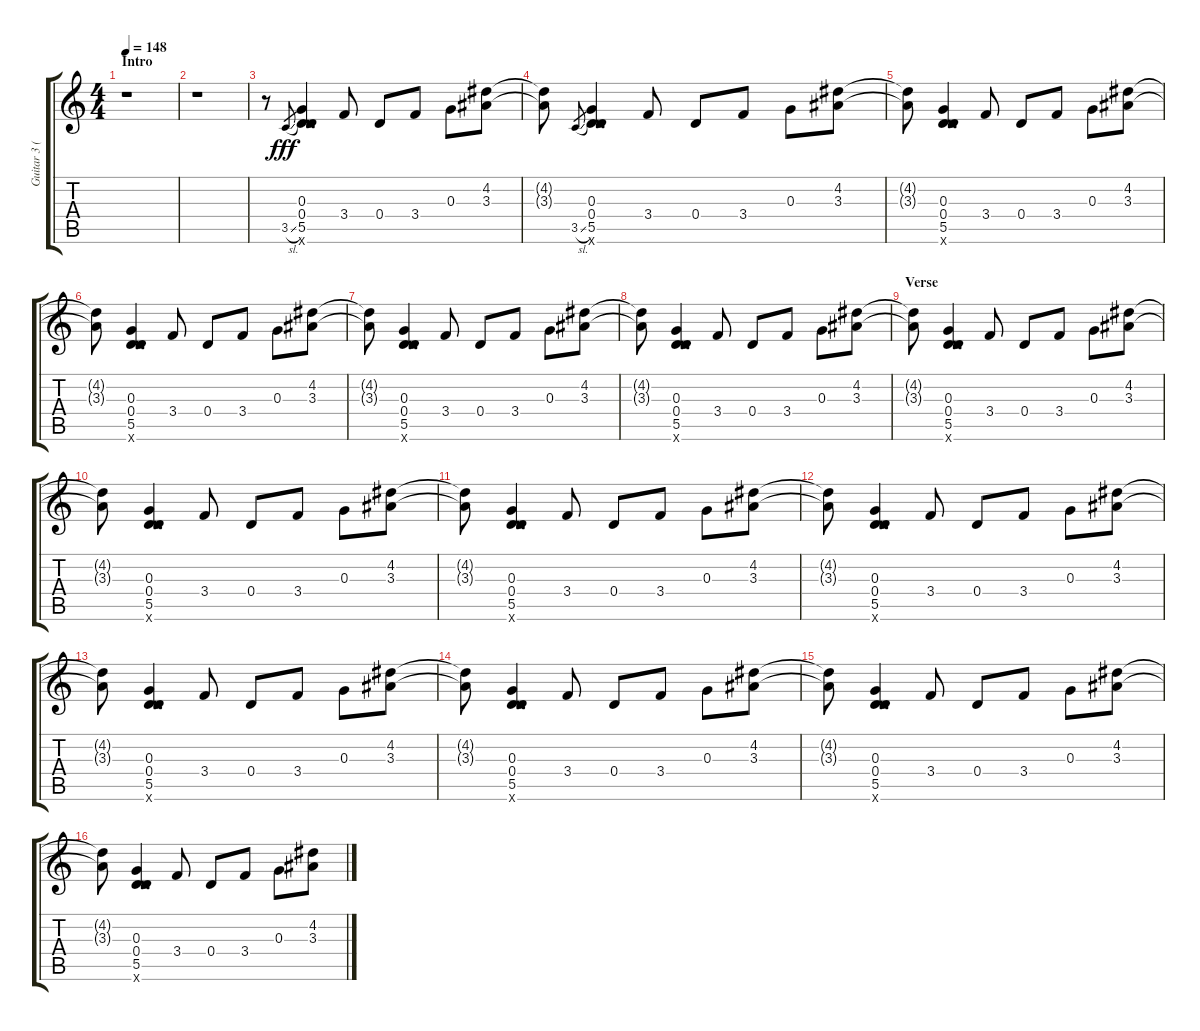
\track ("Guitar 3 (middle)" "Guitar 3 (") {instrument overdrivenguitar}
\staff {score tabs}
\tuning (E4 B3 G3 D3 A2 E2) {hide}
\ts (4 4)
\section ("" "Intro")
\tempo 148
\clef g2
\ks c
r.1{dy fff instrument overdrivenguitar} |
r.1 |
r.8 3.5{sl}.8{gr} (0.3 0.4 5.5 10.6{x}).4 3.4.8 0.4.8 3.4.8 0.3.8 (4.2 3.3).8 |
(4.2{t} 3.3{t}).8 3.5{sl}.8{gr} (0.3 0.4 5.5 10.6{x}).4 3.4.8 0.4.8 3.4.8 0.3.8 (4.2 3.3).8 |
(4.2{t} 3.3{t}).8 (0.3 0.4 5.5 10.6{x}).4 3.4.8 0.4.8 3.4.8 0.3.8 (4.2 3.3).8 |
(4.2{t} 3.3{t}).8 (0.3 0.4 5.5 10.6{x}).4 3.4.8 0.4.8 3.4.8 0.3.8 (4.2 3.3).8 |
(4.2{t} 3.3{t}).8 (0.3 0.4 5.5 10.6{x}).4 3.4.8 0.4.8 3.4.8 0.3.8 (4.2 3.3).8 |
(4.2{t} 3.3{t}).8 (0.3 0.4 5.5 10.6{x}).4 3.4.8 0.4.8 3.4.8 0.3.8 (4.2 3.3).8 |
\section ("" "Verse")
(4.2{t} 3.3{t}).8 (0.3 0.4 5.5 10.6{x}).4 3.4.8 0.4.8 3.4.8 0.3.8 (4.2 3.3).8 |
(4.2{t} 3.3{t}).8 (0.3 0.4 5.5 10.6{x}).4 3.4.8 0.4.8 3.4.8 0.3.8 (4.2 3.3).8 |
(4.2{t} 3.3{t}).8 (0.3 0.4 5.5 10.6{x}).4 3.4.8 0.4.8 3.4.8 0.3.8 (4.2 3.3).8 |
(4.2{t} 3.3{t}).8 (0.3 0.4 5.5 10.6{x}).4 3.4.8 0.4.8 3.4.8 0.3.8 (4.2 3.3).8 |
(4.2{t} 3.3{t}).8 (0.3 0.4 5.5 10.6{x}).4 3.4.8 0.4.8 3.4.8 0.3.8 (4.2 3.3).8 |
(4.2{t} 3.3{t}).8 (0.3 0.4 5.5 10.6{x}).4 3.4.8 0.4.8 3.4.8 0.3.8 (4.2 3.3).8 |
(4.2{t} 3.3{t}).8 (0.3 0.4 5.5 10.6{x}).4 3.4.8 0.4.8 3.4.8 0.3.8 (4.2 3.3).8 |
(4.2{t} 3.3{t}).8 (0.3 0.4 5.5 10.6{x}).4 3.4.8 0.4.8 3.4.8 0.3.8 (4.2 3.3).8
